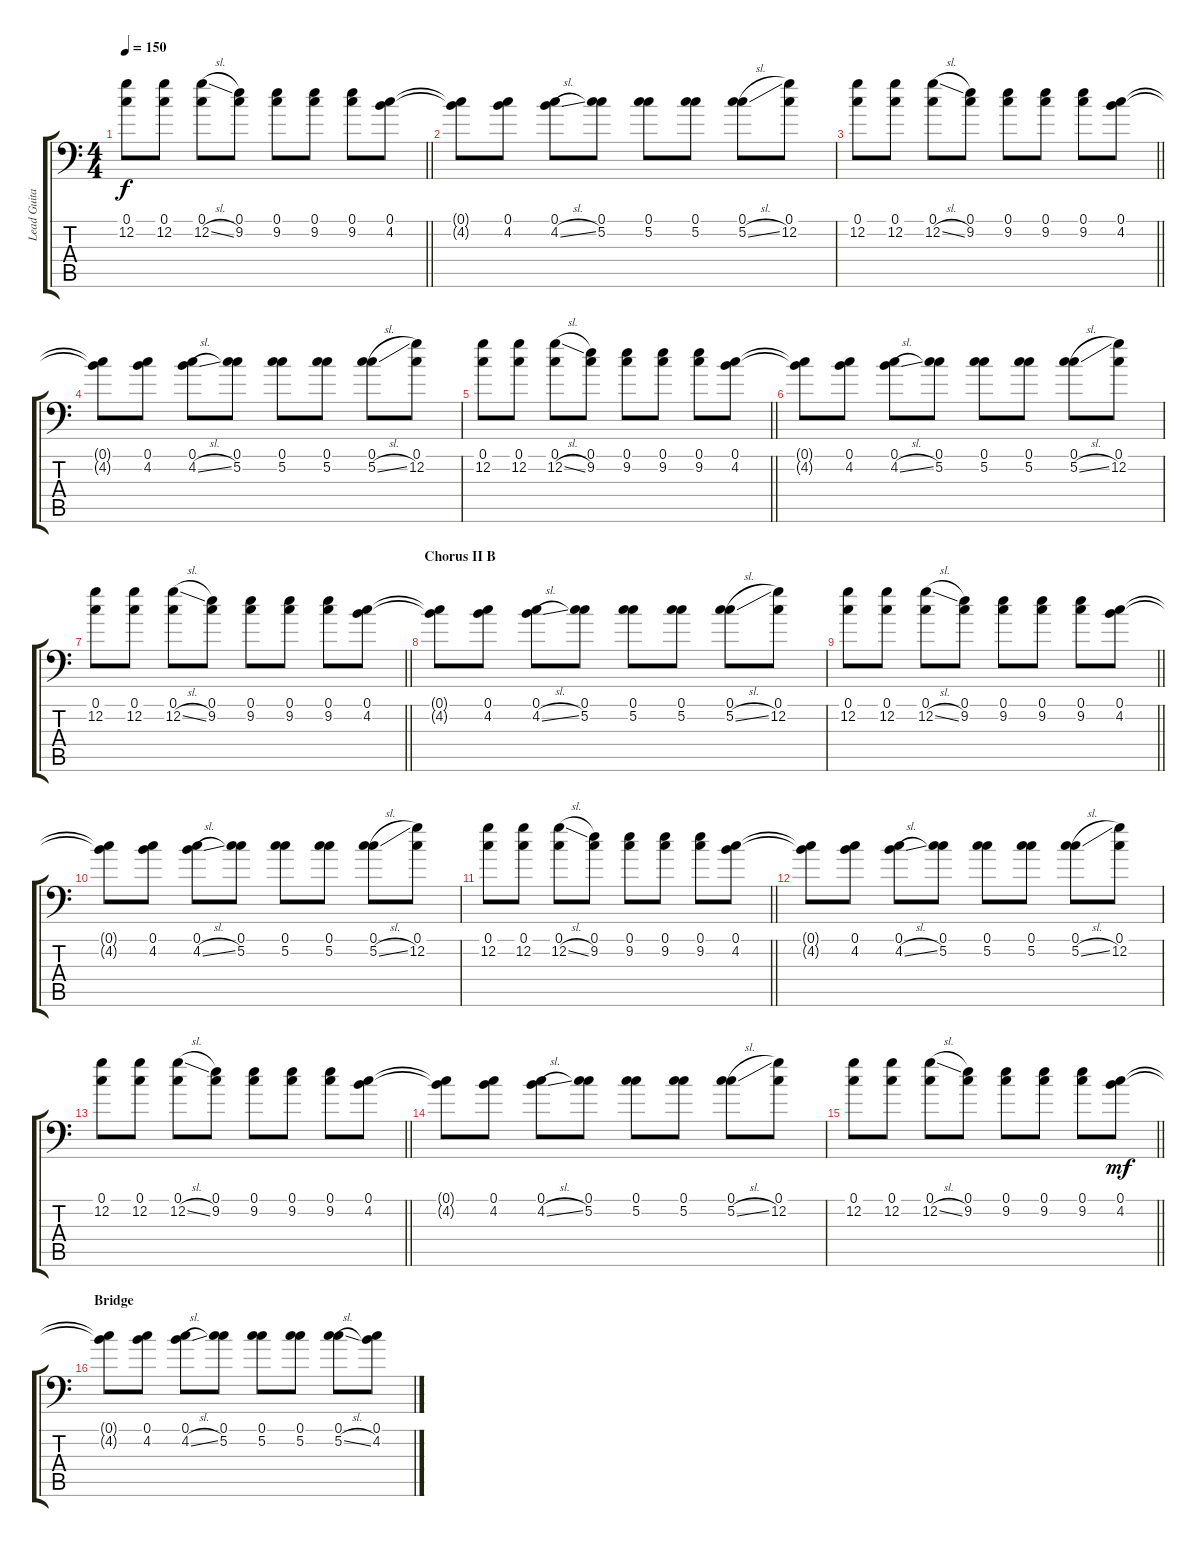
\track ("Lead Guitar" "Lead Guita") {instrument distortionguitar}
\staff {score tabs}
\tuning (C4 G3 Eb3 Bb2 F2 Bb1) {hide}
\ts (4 4)
\tempo 150
\clef f4
\barLineRight lightlight
\ks c
(0.1 12.2).8{dy f} (0.1 12.2).8 (0.1 12.2{sl}).8 (0.1 9.2).8 (0.1 9.2).8 (0.1 9.2).8 (0.1 9.2).8 (0.1 4.2).8 |
(0.1{t} 4.2{t}).8 (0.1 4.2).8 (0.1 4.2{sl}).8 (0.1 5.2).8 (0.1 5.2).8 (0.1 5.2).8 (0.1 5.2{sl}).8 (0.1 12.2).8 |
\barLineRight lightlight
(0.1 12.2).8 (0.1 12.2).8 (0.1 12.2{sl}).8 (0.1 9.2).8 (0.1 9.2).8 (0.1 9.2).8 (0.1 9.2).8 (0.1 4.2).8 |
(0.1{t} 4.2{t}).8 (0.1 4.2).8 (0.1 4.2{sl}).8 (0.1 5.2).8 (0.1 5.2).8 (0.1 5.2).8 (0.1 5.2{sl}).8 (0.1 12.2).8 |
\barLineRight lightlight
(0.1 12.2).8 (0.1 12.2).8 (0.1 12.2{sl}).8 (0.1 9.2).8 (0.1 9.2).8 (0.1 9.2).8 (0.1 9.2).8 (0.1 4.2).8 |
(0.1{t} 4.2{t}).8 (0.1 4.2).8 (0.1 4.2{sl}).8 (0.1 5.2).8 (0.1 5.2).8 (0.1 5.2).8 (0.1 5.2{sl}).8 (0.1 12.2).8 |
\barLineRight lightlight
(0.1 12.2).8 (0.1 12.2).8 (0.1 12.2{sl}).8 (0.1 9.2).8 (0.1 9.2).8 (0.1 9.2).8 (0.1 9.2).8 (0.1 4.2).8 |
\section ("" "Chorus II B")
(0.1{t} 4.2{t}).8 (0.1 4.2).8 (0.1 4.2{sl}).8 (0.1 5.2).8 (0.1 5.2).8 (0.1 5.2).8 (0.1 5.2{sl}).8 (0.1 12.2).8 |
\barLineRight lightlight
(0.1 12.2).8 (0.1 12.2).8 (0.1 12.2{sl}).8 (0.1 9.2).8 (0.1 9.2).8 (0.1 9.2).8 (0.1 9.2).8 (0.1 4.2).8 |
(0.1{t} 4.2{t}).8 (0.1 4.2).8 (0.1 4.2{sl}).8 (0.1 5.2).8 (0.1 5.2).8 (0.1 5.2).8 (0.1 5.2{sl}).8 (0.1 12.2).8 |
\barLineRight lightlight
(0.1 12.2).8 (0.1 12.2).8 (0.1 12.2{sl}).8 (0.1 9.2).8 (0.1 9.2).8 (0.1 9.2).8 (0.1 9.2).8 (0.1 4.2).8 |
(0.1{t} 4.2{t}).8 (0.1 4.2).8 (0.1 4.2{sl}).8 (0.1 5.2).8 (0.1 5.2).8 (0.1 5.2).8 (0.1 5.2{sl}).8 (0.1 12.2).8 |
\barLineRight lightlight
(0.1 12.2).8 (0.1 12.2).8 (0.1 12.2{sl}).8 (0.1 9.2).8 (0.1 9.2).8 (0.1 9.2).8 (0.1 9.2).8 (0.1 4.2).8 |
(0.1{t} 4.2{t}).8 (0.1 4.2).8 (0.1 4.2{sl}).8 (0.1 5.2).8 (0.1 5.2).8 (0.1 5.2).8 (0.1 5.2{sl}).8 (0.1 12.2).8 |
\barLineRight lightlight
(0.1 12.2).8 (0.1 12.2).8 (0.1 12.2{sl}).8 (0.1 9.2).8 (0.1 9.2).8 (0.1 9.2).8 (0.1 9.2).8 (0.1 4.2).8{dy mf} |
\section ("" "Bridge")
(0.1{t} 4.2{t}).8 (0.1 4.2).8 (0.1 4.2{sl}).8 (0.1 5.2).8 (0.1 5.2).8 (0.1 5.2).8 (0.1 5.2{sl}).8 (0.1 4.2).8
